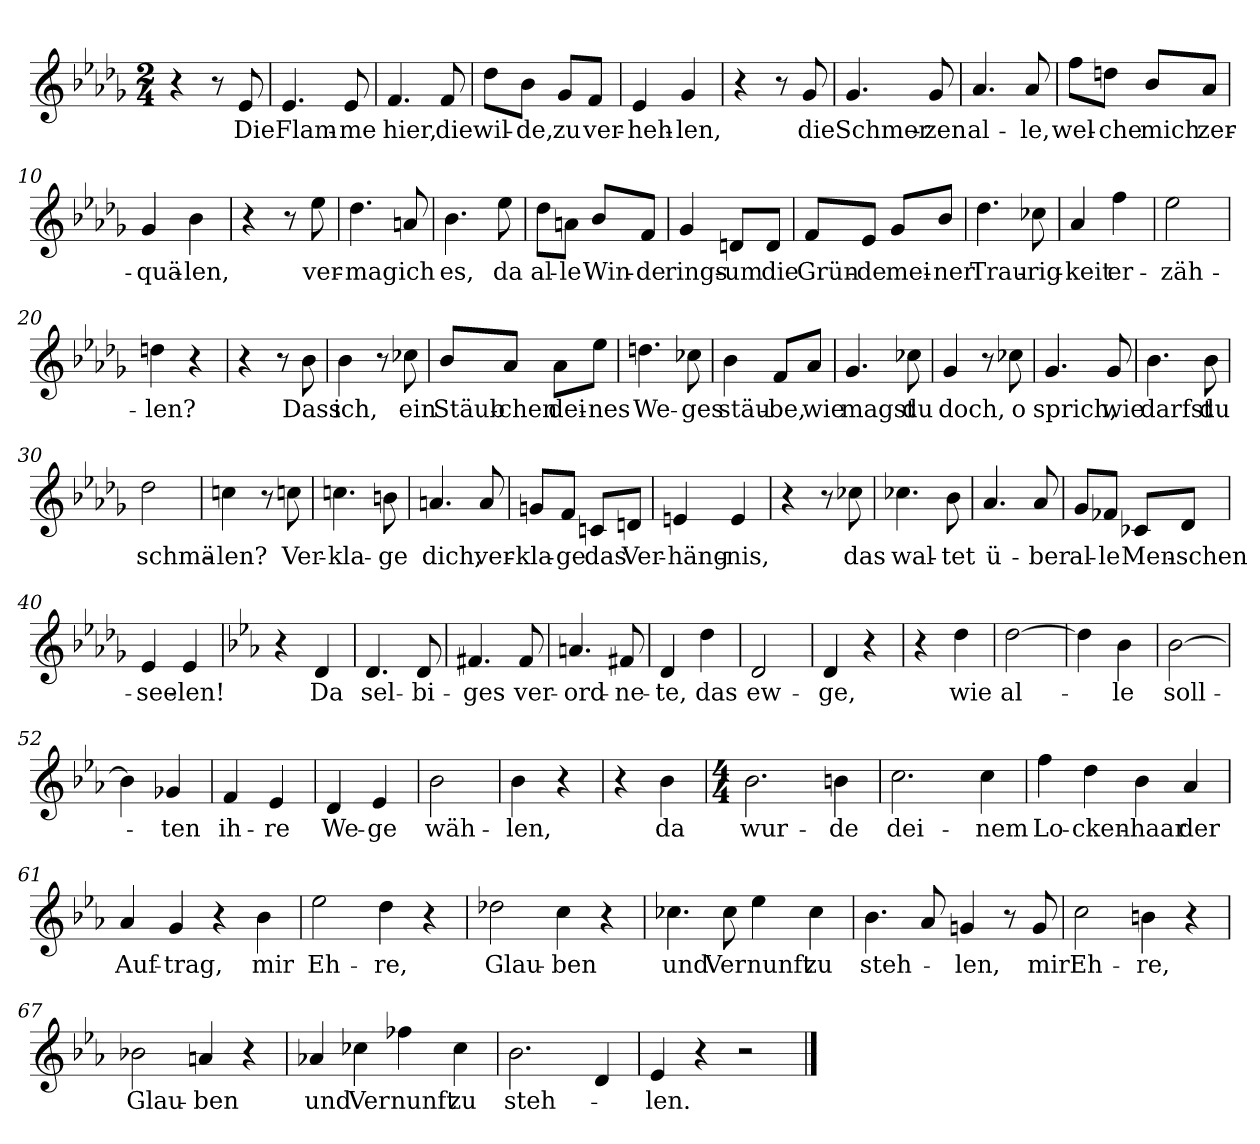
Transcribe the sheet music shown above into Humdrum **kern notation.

**kern	**text
*part1	*part1
*staff1	*staff1
*clefG2	*
*k[b-e-a-d-g-]	*
*M2/4	*
=1	=1
4r	.
8r	.
!	!LO:LY:b
8e-/	Die
=2	=2
!	!LO:LY:b
4.e-/	Flam-
!	!LO:LY:b
8e-/	-me
=3	=3
!	!LO:LY:b
4.f/	hier,
!	!LO:LY:b
8f/	die
=4	=4
!	!LO:LY:b
8dd-\L	wil-
!	!LO:LY:b
8b-\J	-de,
!	!LO:LY:b
8g-/L	zu
!	!LO:LY:b
8f/J	ver-
=5	=5
!	!LO:LY:b
4e-/	-heh-
!	!LO:LY:b
4g-/	-len,
=6	=6
4r	.
8r	.
!	!LO:LY:b
8g-/	die
=7	=7
!	!LO:LY:b
4.g-/	Schmer-
!	!LO:LY:b
8g-/	-zen
=8	=8
!	!LO:LY:b
4.a-/	al-
!	!LO:LY:b
8a-/	-le,
=9	=9
!	!LO:LY:b
8ff\L	wel-
!	!LO:LY:b
8ddn\J	-che
!	!LO:LY:b
8b-/L	mich
!	!LO:LY:b
8a-/J	zer-
!!LO:LB:g=z
=10	=10
!	!LO:LY:b
4g-/	quä-
!	!LO:LY:b
4b-\	-len,
=11	=11
4r	.
8r	.
!	!LO:LY:b
8ee-\	ver-
=12	=12
!	!LO:LY:b
4.dd-\	-mag
!	!LO:LY:b
8an/	ich
=13	=13
!	!LO:LY:b
4.b-\	es,
!	!LO:LY:b
8ee-\	da
=14	=14
!	!LO:LY:b
8dd-\L	al-
!	!LO:LY:b
8an\J	-le
!	!LO:LY:b
8b-/L	Win-
!	!LO:LY:b
8f/J	-de
=15	=15
!	!LO:LY:b
4g-/	rings-
!	!LO:LY:b
8dn/L	-um
!	!LO:LY:b
8d/J	die
=16	=16
!	!LO:LY:b
8f/L	Grün-
!	!LO:LY:b
8e-/J	-de
!	!LO:LY:b
8g-/L	mei-
!	!LO:LY:b
8b-/J	-ner
=17	=17
!	!LO:LY:b
4.dd-\	Trau-
!	!LO:LY:b
8cc-X\	-rig-
=18	=18
!	!LO:LY:b
4a-/	-keit
!	!LO:LY:b
4ff\	er-
=19	=19
!	!LO:LY:b
2ee-\	zäh-
!!LO:LB:g=z
=20	=20
!	!LO:LY:b
4ddn\	-len?
4r	.
=21	=21
4r	.
8r	.
!	!LO:LY:b
8b-\	Dass
=22	=22
!	!LO:LY:b
4b-\	ich,
8r	.
!	!LO:LY:b
8cc-X\	ein
=23	=23
!	!LO:LY:b
8b-/L	Stäub-
!	!LO:LY:b
8a-/J	-chen
!	!LO:LY:b
8a-\L	dei-
!	!LO:LY:b
8ee-\J	-nes
=24	=24
!	!LO:LY:b
4.ddn\	We-
!	!LO:LY:b
8cc-X\	-ges
=25	=25
!	!LO:LY:b
4b-\	stäu-
!	!LO:LY:b
8f/L	-be,
!	!LO:LY:b
8a-/J	wie
=26	=26
!	!LO:LY:b
4.g-/	magst
!	!LO:LY:b
8cc-X\	du
=27	=27
!	!LO:LY:b
4g-/	doch,
8r	.
!	!LO:LY:b
8cc-X\	o
=28	=28
!	!LO:LY:b
4.g-/	sprich,
!	!LO:LY:b
8g-/	wie
!!LO:LB:g=z
=29	=29
!	!LO:LY:b
4.b-\	darfst
!	!LO:LY:b
8b-\	du
=30	=30
!	!LO:LY:b
2dd-\	schmä-
=31	=31
!	!LO:LY:b
4ccn\	-len?
8r	.
!	!LO:LY:b
8ccn\	Ver-
=32	=32
!	!LO:LY:b
4.ccn\	-kla-
!	!LO:LY:b
8bn\	-ge
=33	=33
!	!LO:LY:b
4.an/	dich,
!	!LO:LY:b
8a/	ver-
=34	=34
!	!LO:LY:b
8gn/L	-kla-
!	!LO:LY:b
8f/J	-ge
!	!LO:LY:b
8cn/L	das
!	!LO:LY:b
8dn/J	Ver-
=35	=35
!	!LO:LY:b
4en/	-häng-
!	!LO:LY:b
4e/	-nis,
=36	=36
4r	.
8r	.
!	!LO:LY:b
8cc-X\	das
=37	=37
!	!LO:LY:b
4.cc-X\	wal-
!	!LO:LY:b
8b-\	-tet
=38	=38
!	!LO:LY:b
4.a-/	ü-
!	!LO:LY:b
8a-/	-ber
!!LO:LB:g=z
=39	=39
!	!LO:LY:b
8g-/L	al-
!	!LO:LY:b
8f-X/J	-le
!	!LO:LY:b
8c-X/L	Men-
!	!LO:LY:b
8d-/J	-schen-
=40	=40
!	!LO:LY:b
4e-/	-see-
!	!LO:LY:b
4e-/	-len!
=41	=41
*k[b-e-a-]	*
4r	.
!	!LO:LY:b
4d/	Da
=42	=42
!	!LO:LY:b
4.d/	sel-
!	!LO:LY:b
8d/	-bi-
=43	=43
!	!LO:LY:b
4.f#X/	-ges
!	!LO:LY:b
8f#/	ver-
=44	=44
!	!LO:LY:b
4.an/	-ord-
!	!LO:LY:b
8f#X/	-ne-
=45	=45
!	!LO:LY:b
4d/	-te,
!	!LO:LY:b
4dd\	das
=46	=46
!	!LO:LY:b
2d/	ew-
=47	=47
!	!LO:LY:b
4d/	-ge,
4r	.
=48	=48
4r	.
!	!LO:LY:b
4dd\	wie
=49	=49
!	!LO:LY:b
[2dd\	al-
=50	=50
4dd\]	.
!	!LO:LY:b
4b-\	-le
!!LO:LB:g=z
=51	=51
!	!LO:LY:b
[2b-\	soll-
=52	=52
4b-\]	.
!	!LO:LY:b
4g-X/	-ten
=53	=53
!	!LO:LY:b
4f/	ih-
!	!LO:LY:b
4e-/	-re
=54	=54
!	!LO:LY:b
4d/	We-
!	!LO:LY:b
4e-/	-ge
=55	=55
!	!LO:LY:b
2b-\	wäh-
=56	=56
!	!LO:LY:b
4b-\	-len,
4r	.
=57	=57
4r	.
!	!LO:LY:b
4b-\	da
=58	=58
*M4/4	*
!	!LO:LY:b
2.b-\	wur-
!	!LO:LY:b
4bn\	-de
=59	=59
!	!LO:LY:b
2.cc\	dei-
!	!LO:LY:b
4cc\	-nem
=60	=60
!	!LO:LY:b
4ff\	Lo-
!	!LO:LY:b
4dd\	-cken-
!	!LO:LY:b
4b-\	-haar
!	!LO:LY:b
4a-/	der
=61	=61
!	!LO:LY:b
4a-/	Auf-
!	!LO:LY:b
4g/	-trag,
4r	.
!	!LO:LY:b
4b-\	mir
=62	=62
!	!LO:LY:b
2ee-\	Eh-
!	!LO:LY:b
4dd\	-re,
4r	.
!!LO:LB:g=z
=63	=63
!	!LO:LY:b
2dd-X\	Glau-
!	!LO:LY:b
4cc\	-ben
4r	.
=64	=64
!	!LO:LY:b
4.cc-X\	und
!	!LO:LY:b
8cc-\	Ver
!	!LO:LY:b
4ee-\	nunft
!	!LO:LY:b
4cc-\	zu
=65	=65
!	!LO:LY:b
4.b-\	steh-
8a-/	.
!	!LO:LY:b
4gn/	-len,
8r	.
!	!LO:LY:b
8g/	mir
=66	=66
!	!LO:LY:b
2cc\	Eh-
!	!LO:LY:b
4bn\	-re,
4r	.
=67	=67
!	!LO:LY:b
2b-X\	Glau-
!	!LO:LY:b
4an/	-ben
4r	.
=68	=68
!	!LO:LY:b
4a-X/	und
!	!LO:LY:b
4cc-X\	Ver
!	!LO:LY:b
4ff-X\	-nunft
!	!LO:LY:b
4cc-\	zu
=69	=69
!	!LO:LY:b
2.b-\	steh-
4d/	.
=70	=70
!	!LO:LY:b
4e-/	-len.
4r	.
2r	.
==	==
*-	*-
